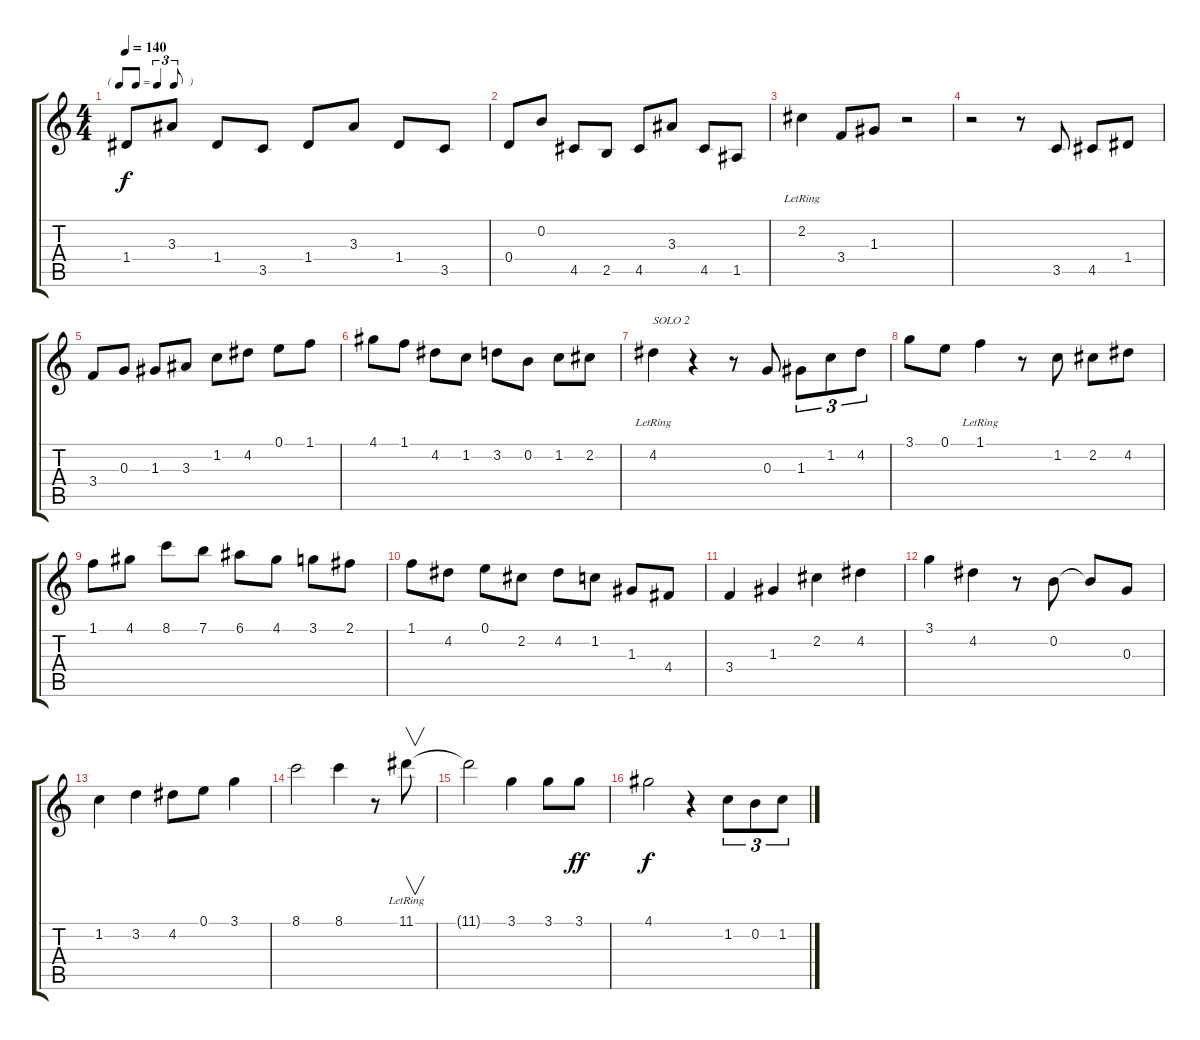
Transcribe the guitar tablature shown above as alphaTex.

\track "" {instrument electricbasspick}
\staff {score tabs}
\tuning (E4 B3 G3 D3 A2 E2) {hide}
\ts (4 4)
\tf triplet8th
\tempo 140
\clef g2
\ks c
1.4.8{dy f} 3.3.8 1.4.8 3.5.8 1.4.8 3.3.8 1.4.8 3.5.8 |
0.4.8 0.2.8 4.5.8 2.5.8 4.5.8 3.3.8 4.5.8 1.5.8 |
2.2{lr}.4 3.4.8 1.3.8 r.2 |
r.2 r.8 3.5.8 4.5.8 1.4.8 |
3.4.8 0.3.8 1.3.8 3.3.8 1.2.8 4.2.8 0.1.8 1.1.8 |
4.1.8 1.1.8 4.2.8 1.2.8 3.2.8 0.2.8 1.2.8 2.2.8 |
4.2{lr}.4{txt "SOLO 2"} r.4 r.8 0.3.8 1.3.8{tu (3 2)} 1.2.8{tu (3 2)} 4.2.8{tu (3 2)} |
3.1.8 0.1.8 1.1{lr}.4 r.8 1.2.8 2.2.8 4.2.8 |
1.1.8 4.1.8 8.1.8 7.1.8 6.1.8 4.1.8 3.1.8 2.1.8 |
1.1.8 4.2.8 0.1.8 2.2.8 4.2.8 1.2.8 1.3.8 4.4.8 |
3.4.4 1.3.4 2.2.4 4.2.4 |
3.1.4 4.2.4 r.8 0.2.8 0.2{t}.8 0.3.8 |
1.2.4 3.2.4 4.2.8 0.1.8 3.1.4 |
8.1.2 8.1.4 r.8 11.1{lr}.8{v} |
11.1{t}.2 3.1.4 3.1.8 3.1.8{dy ff} |
4.1.2{dy f} r.4 1.2.8{tu (3 2)} 0.2.8{tu (3 2)} 1.2.8{tu (3 2)}
